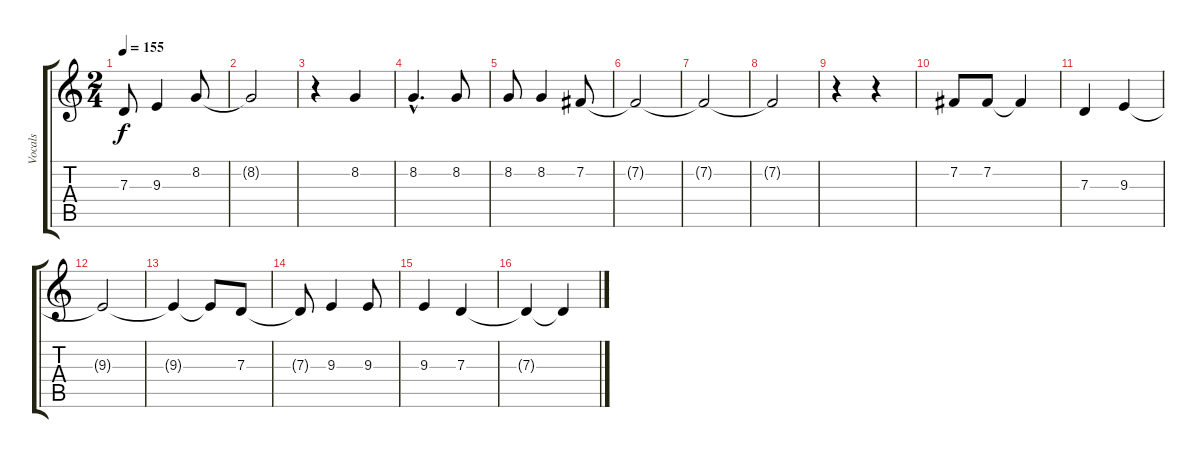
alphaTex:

\track ("Vocals" "Vocals") {instrument altosax}
\staff {score tabs}
\tuning (E4 B3 G3 D3 A2 E2) {hide}
\ts (2 4)
\tempo 155
\clef g2
\ks c
7.3.8{dy f} 9.3.4 8.2.8 |
8.2{t}.2 |
r.4 8.2.4 |
8.2{hac}.4{d} 8.2.8 |
8.2.8 8.2.4 7.2.8 |
7.2{t}.2 |
7.2{t}.2 |
7.2{t}.2 |
r.4 r.4 |
7.2.8 7.2.8 7.2{t}.4 |
7.3.4 9.3.4 |
9.3{t}.2 |
9.3{t}.4 9.3{t}.8 7.3.8 |
7.3{t}.8 9.3.4 9.3.8 |
9.3.4 7.3.4 |
7.3{t}.4 7.3{t}.4
